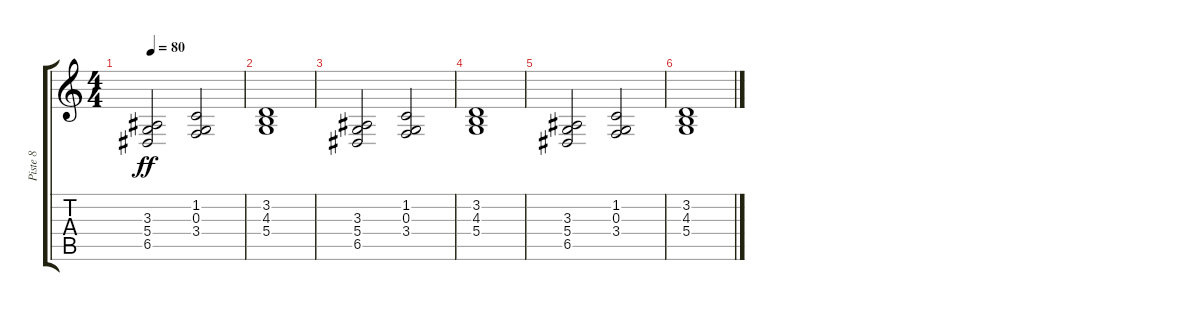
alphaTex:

\track ("Piste 8" "Piste 8") {instrument synthvoice}
\staff {score tabs}
\tuning (E4 B3 G3 D3 A2 E2) {hide}
\ts (4 4)
\tempo 80
\clef g2
\ks c
(3.3 5.4 6.5).2{dy ff} (1.2 0.3 3.4).2 |
(3.2 4.3 5.4).1 |
(3.3 5.4 6.5).2 (1.2 0.3 3.4).2 |
(3.2 4.3 5.4).1 |
(3.3 5.4 6.5).2 (1.2 0.3 3.4).2 |
(3.2 4.3 5.4).1
